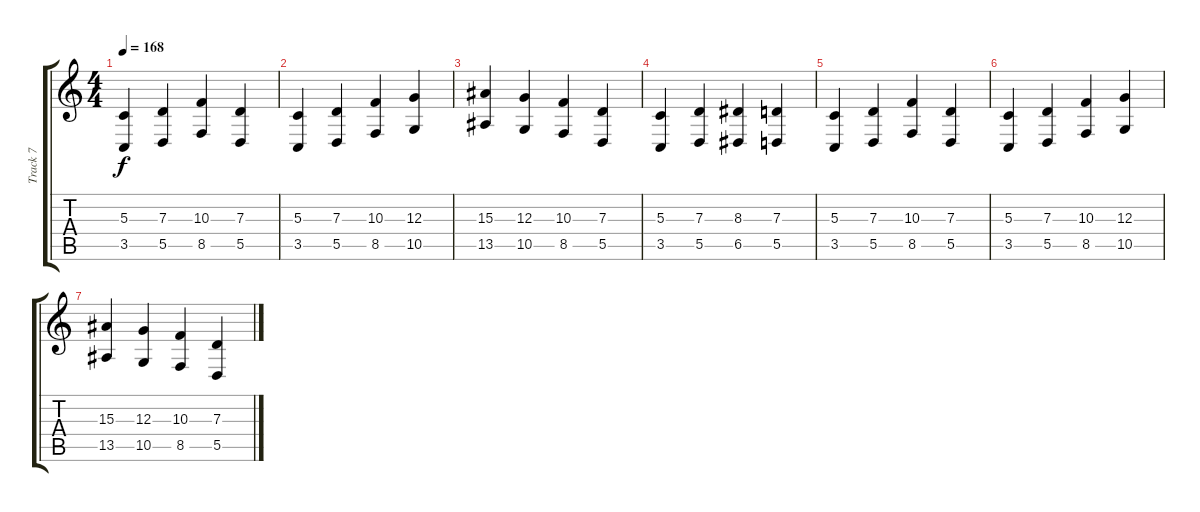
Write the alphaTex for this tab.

\track ("Track 7" "Track 7") {instrument choiraahs}
\staff {score tabs}
\tuning (E4 B3 G3 D3 A2 E2) {hide}
\ts (4 4)
\tempo 168
\clef g2
\ks c
(5.3 3.5).4{dy f} (7.3 5.5).4 (10.3 8.5).4 (7.3 5.5).4 |
(5.3 3.5).4 (7.3 5.5).4 (10.3 8.5).4 (12.3 10.5).4 |
(15.3 13.5).4 (12.3 10.5).4 (10.3 8.5).4 (7.3 5.5).4 |
(5.3 3.5).4 (7.3 5.5).4 (8.3 6.5).4 (7.3 5.5).4 |
(5.3 3.5).4 (7.3 5.5).4 (10.3 8.5).4 (7.3 5.5).4 |
(5.3 3.5).4 (7.3 5.5).4 (10.3 8.5).4 (12.3 10.5).4 |
(15.3 13.5).4 (12.3 10.5).4 (10.3 8.5).4 (7.3 5.5).4
